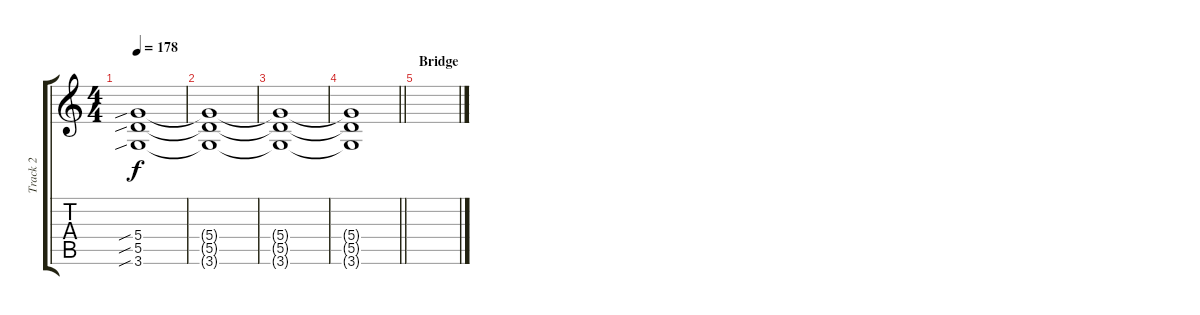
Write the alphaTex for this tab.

\track ("Track 2" "Track 2") {instrument distortionguitar}
\staff {score tabs}
\tuning (E4 B3 G3 D3 A2 E2) {hide}
\ts (4 4)
\tempo 178
\clef g2
\ks c
(5.4{sib} 5.5{sib} 3.6{sib}).1{dy f} |
(5.4{t} 5.5{t} 3.6{t}).1 |
(5.4{t} 5.5{t} 3.6{t}).1 |
\barLineRight lightlight
(5.4{t} 5.5{t} 3.6{t}).1 |
\section ("" "Bridge")
